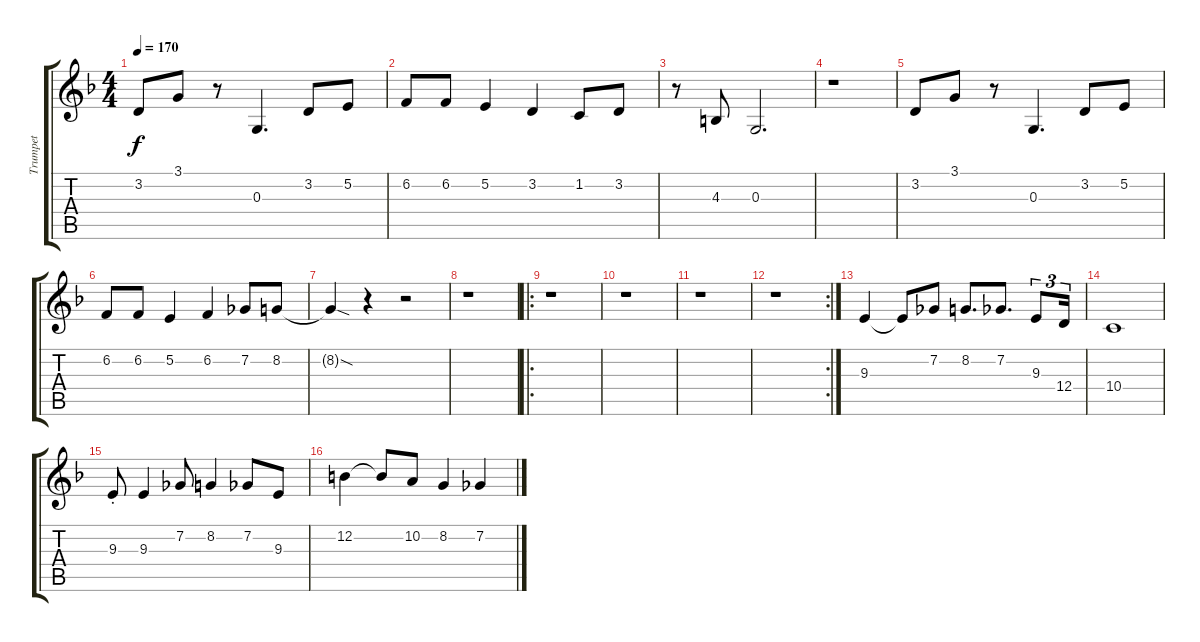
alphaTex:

\track ("Trumpet" "Trumpet") {instrument trumpet}
\staff {score tabs}
\tuning (E4 B3 G3 D3 A2 E2) {hide}
\ts (4 4)
\tempo 170
\clef g2
\ks f
3.2.8{dy f} 3.1.8 r.8 0.3.4{d} 3.2.8 5.2.8 |
6.2.8 6.2.8 5.2.4 3.2.4 1.2.8 3.2.8 |
r.8 4.3.8 0.3.2{d} |
r.1 |
3.2.8 3.1.8 r.8 0.3.4{d} 3.2.8 5.2.8 |
6.2.8 6.2.8 5.2.4 6.2.4 7.2.8 8.2.8 |
8.2{sod t}.4 r.4 r.2 |
r.1 |
\ro
r.1 |
r.1 |
r.1 |
\rc 2
r.1 |
9.3.4 9.3{t}.8 7.2.8 8.2.8{d} 7.2.8{d} 9.3.8{tu (3 2)} 12.4.16{tu (3 2)} |
10.4.1 |
9.3{st}.8 9.3.4 7.2.8 8.2.4 7.2.8 9.3.8 |
12.2.4 12.2{t}.8 10.2.8 8.2.4 7.2.4
